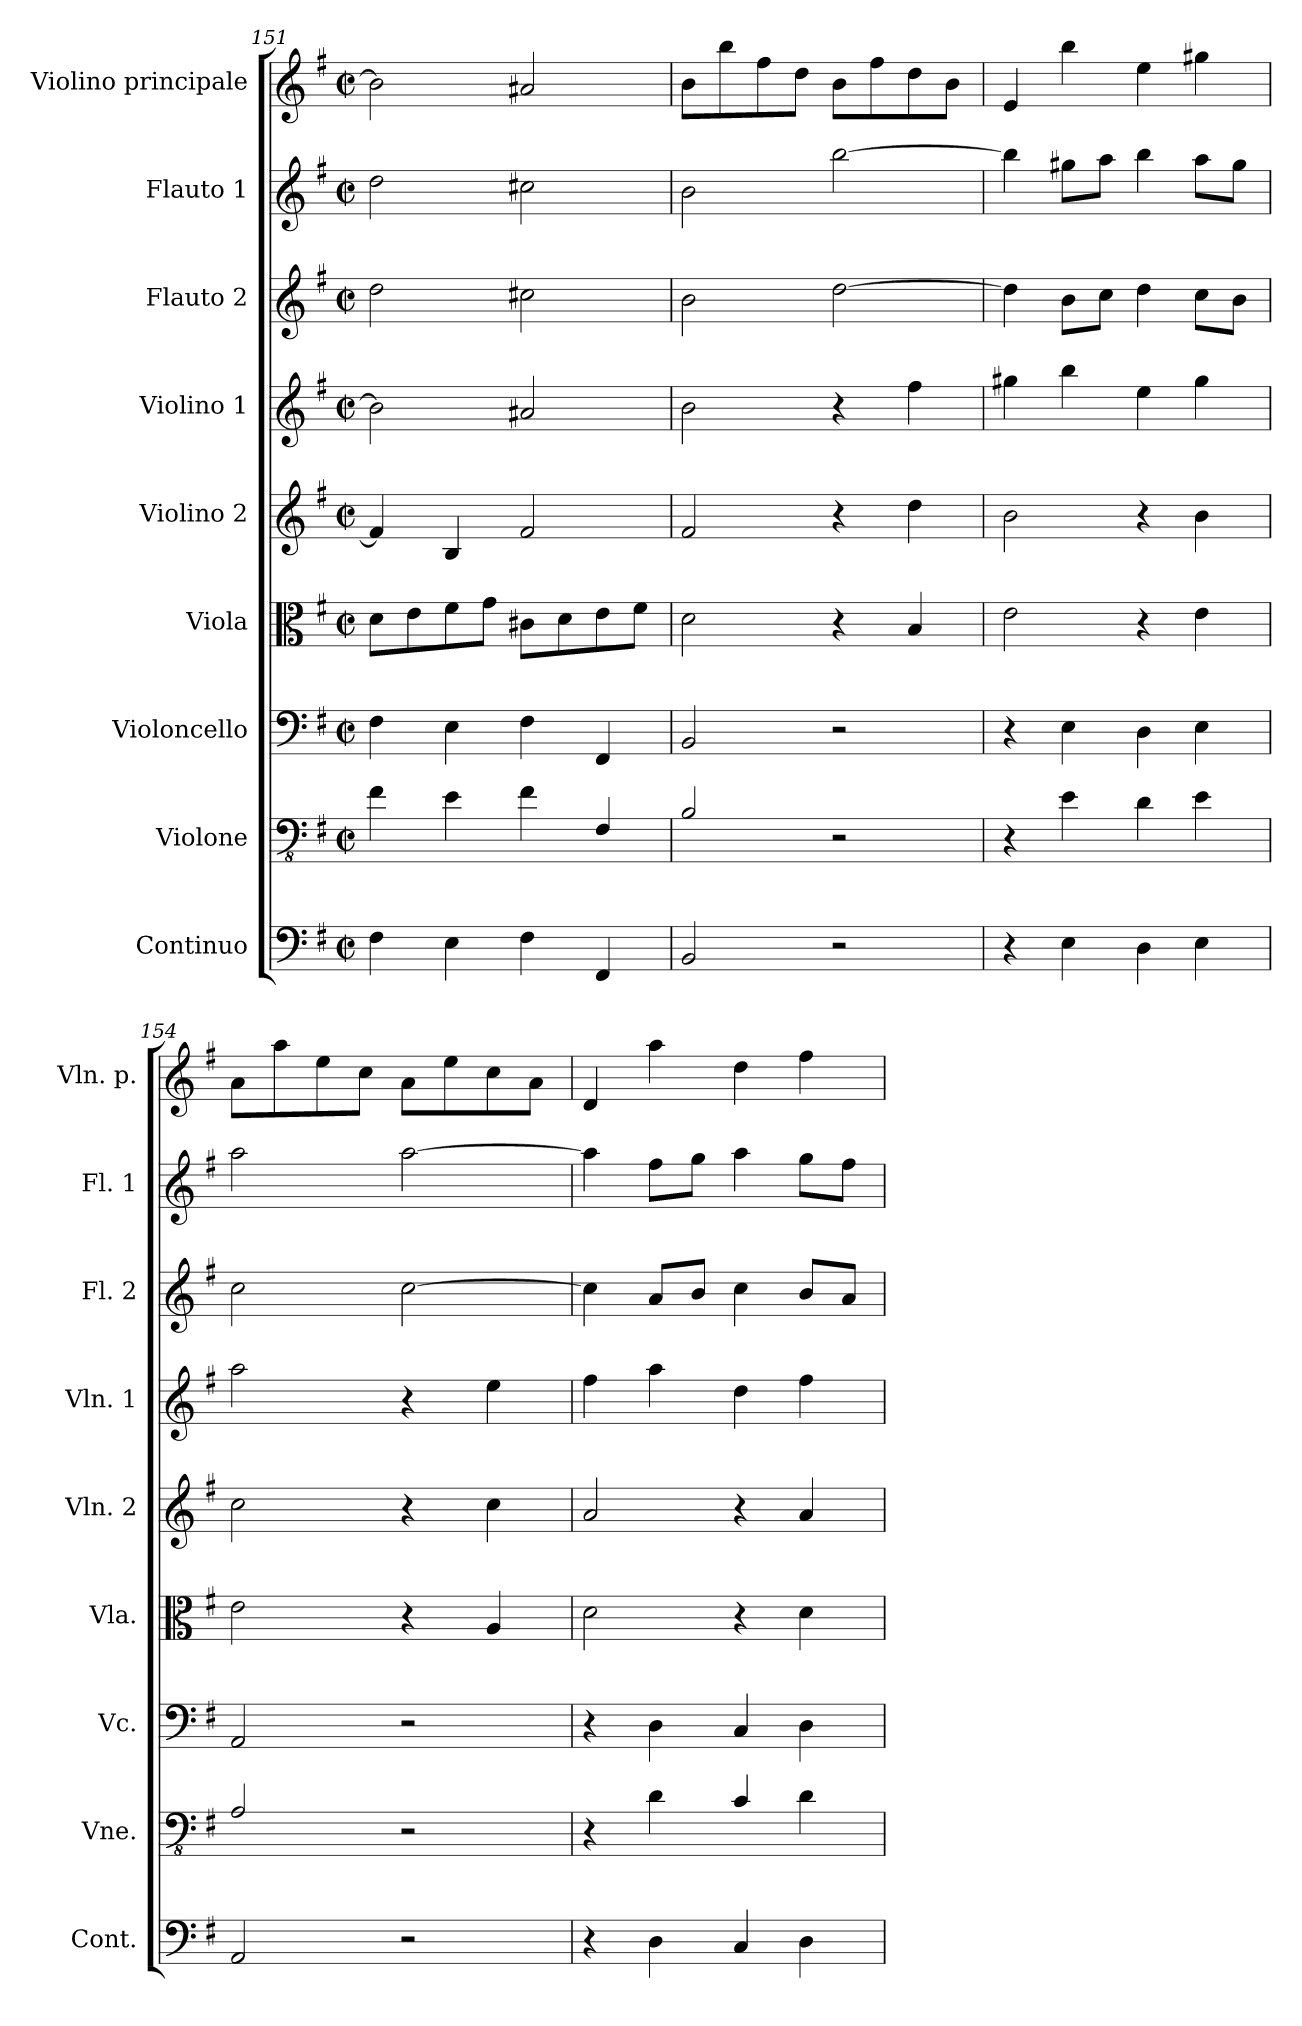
**kern	**kern	**kern	**kern	**kern	**kern	**kern	**kern	**kern
*part9	*part8	*part7	*part6	*part5	*part4	*part3	*part2	*part1
*staff9	*staff8	*staff7	*staff6	*staff5	*staff4	*staff3	*staff2	*staff1
*I"Continuo	*I"Violone	*I"Violoncello	*I"Viola	*I"Violino 2	*I"Violino 1	*I"Flauto 2	*I"Flauto 1	*I"Violino principale
*I'Cont.	*I'Vne.	*I'Vc.	*I'Vla.	*I'Vln. 2	*I'Vln. 1	*I'Fl. 2	*I'Fl. 1	*I'Vln. p.
*clefF4	*clefFv4	*clefF4	*clefC3	*clefG2	*clefG2	*clefG2	*clefG2	*clefG2
*	*ITrd7c12	*	*	*	*	*	*	*
*k[f#]	*k[f#]	*k[f#]	*k[f#]	*k[f#]	*k[f#]	*k[f#]	*k[f#]	*k[f#]
*M2/2	*M2/2	*M2/2	*M2/2	*M2/2	*M2/2	*M2/2	*M2/2	*M2/2
*met(c|)	*met(c|)	*met(c|)	*met(c|)	*met(c|)	*met(c|)	*met(c|)	*met(c|)	*met(c|)
=151	=151	=151	=151	=151	=151	=151	=151	=151
4F#\	4FF#\	4F#\	8d\L	4f#/]	2b\]	2dd\	2dd\	2b\]
.	.	.	8e\	.	.	.	.	.
4E\	4EE\	4E\	8f#\	4B/	.	.	.	.
.	.	.	8g\J	.	.	.	.	.
4F#\	4FF#\	4F#\	8c#X\L	2f#/	2a#X/	2cc#X\	2cc#X\	2a#X/
.	.	.	8d\	.	.	.	.	.
4FF#/	4FFF#/	4FF#/	8e\	.	.	.	.	.
.	.	.	8f#\J	.	.	.	.	.
=152	=152	=152	=152	=152	=152	=152	=152	=152
2BB/	2BBB/	2BB/	2d\	2f#/	2b\	2b\	2b\	8b\L
.	.	.	.	.	.	.	.	8bb\
.	.	.	.	.	.	.	.	8ff#\
.	.	.	.	.	.	.	.	8dd\J
2r	2r	2r	4r	4r	4r	[2dd\	[2bb\	8b\L
.	.	.	.	.	.	.	.	8ff#\
.	.	.	4B/	4dd\	4ff#\	.	.	8dd\
.	.	.	.	.	.	.	.	8b\J
=153	=153	=153	=153	=153	=153	=153	=153	=153
4r	4r	4r	2e\	2b\	4gg#X\	4dd\]	4bb\]	4e/
4E\	4EE\	4E\	.	.	4bb\	8b\L	8gg#X\L	4bb\
.	.	.	.	.	.	8cc\J	8aa\J	.
4D\	4DD\	4D\	4r	4r	4ee\	4dd\	4bb\	4ee\
4E\	4EE\	4E\	4e\	4b\	4gg#\	8cc\L	8aa\L	4gg#X\
.	.	.	.	.	.	8b\J	8gg#\J	.
=154	=154	=154	=154	=154	=154	=154	=154	=154
2AA/	2AAA/	2AA/	2e\	2cc\	2aa\	2cc\	2aa\	8a\L
.	.	.	.	.	.	.	.	8aa\
.	.	.	.	.	.	.	.	8ee\
.	.	.	.	.	.	.	.	8cc\J
2r	2r	2r	4r	4r	4r	[2cc\	[2aa\	8a\L
.	.	.	.	.	.	.	.	8ee\
.	.	.	4A/	4cc\	4ee\	.	.	8cc\
.	.	.	.	.	.	.	.	8a\J
=155	=155	=155	=155	=155	=155	=155	=155	=155
4r	4r	4r	2d\	2a/	4ff#\	4cc\]	4aa\]	4d/
4D\	4DD\	4D\	.	.	4aa\	8a/L	8ff#\L	4aa\
.	.	.	.	.	.	8b/J	8gg\J	.
4C/	4CC/	4C/	4r	4r	4dd\	4cc\	4aa\	4dd\
4D\	4DD\	4D\	4d\	4a/	4ff#\	8b/L	8gg\L	4ff#\
.	.	.	.	.	.	8a/J	8ff#\J	.
=	=	=	=	=	=	=	=	=
*-	*-	*-	*-	*-	*-	*-	*-	*-
